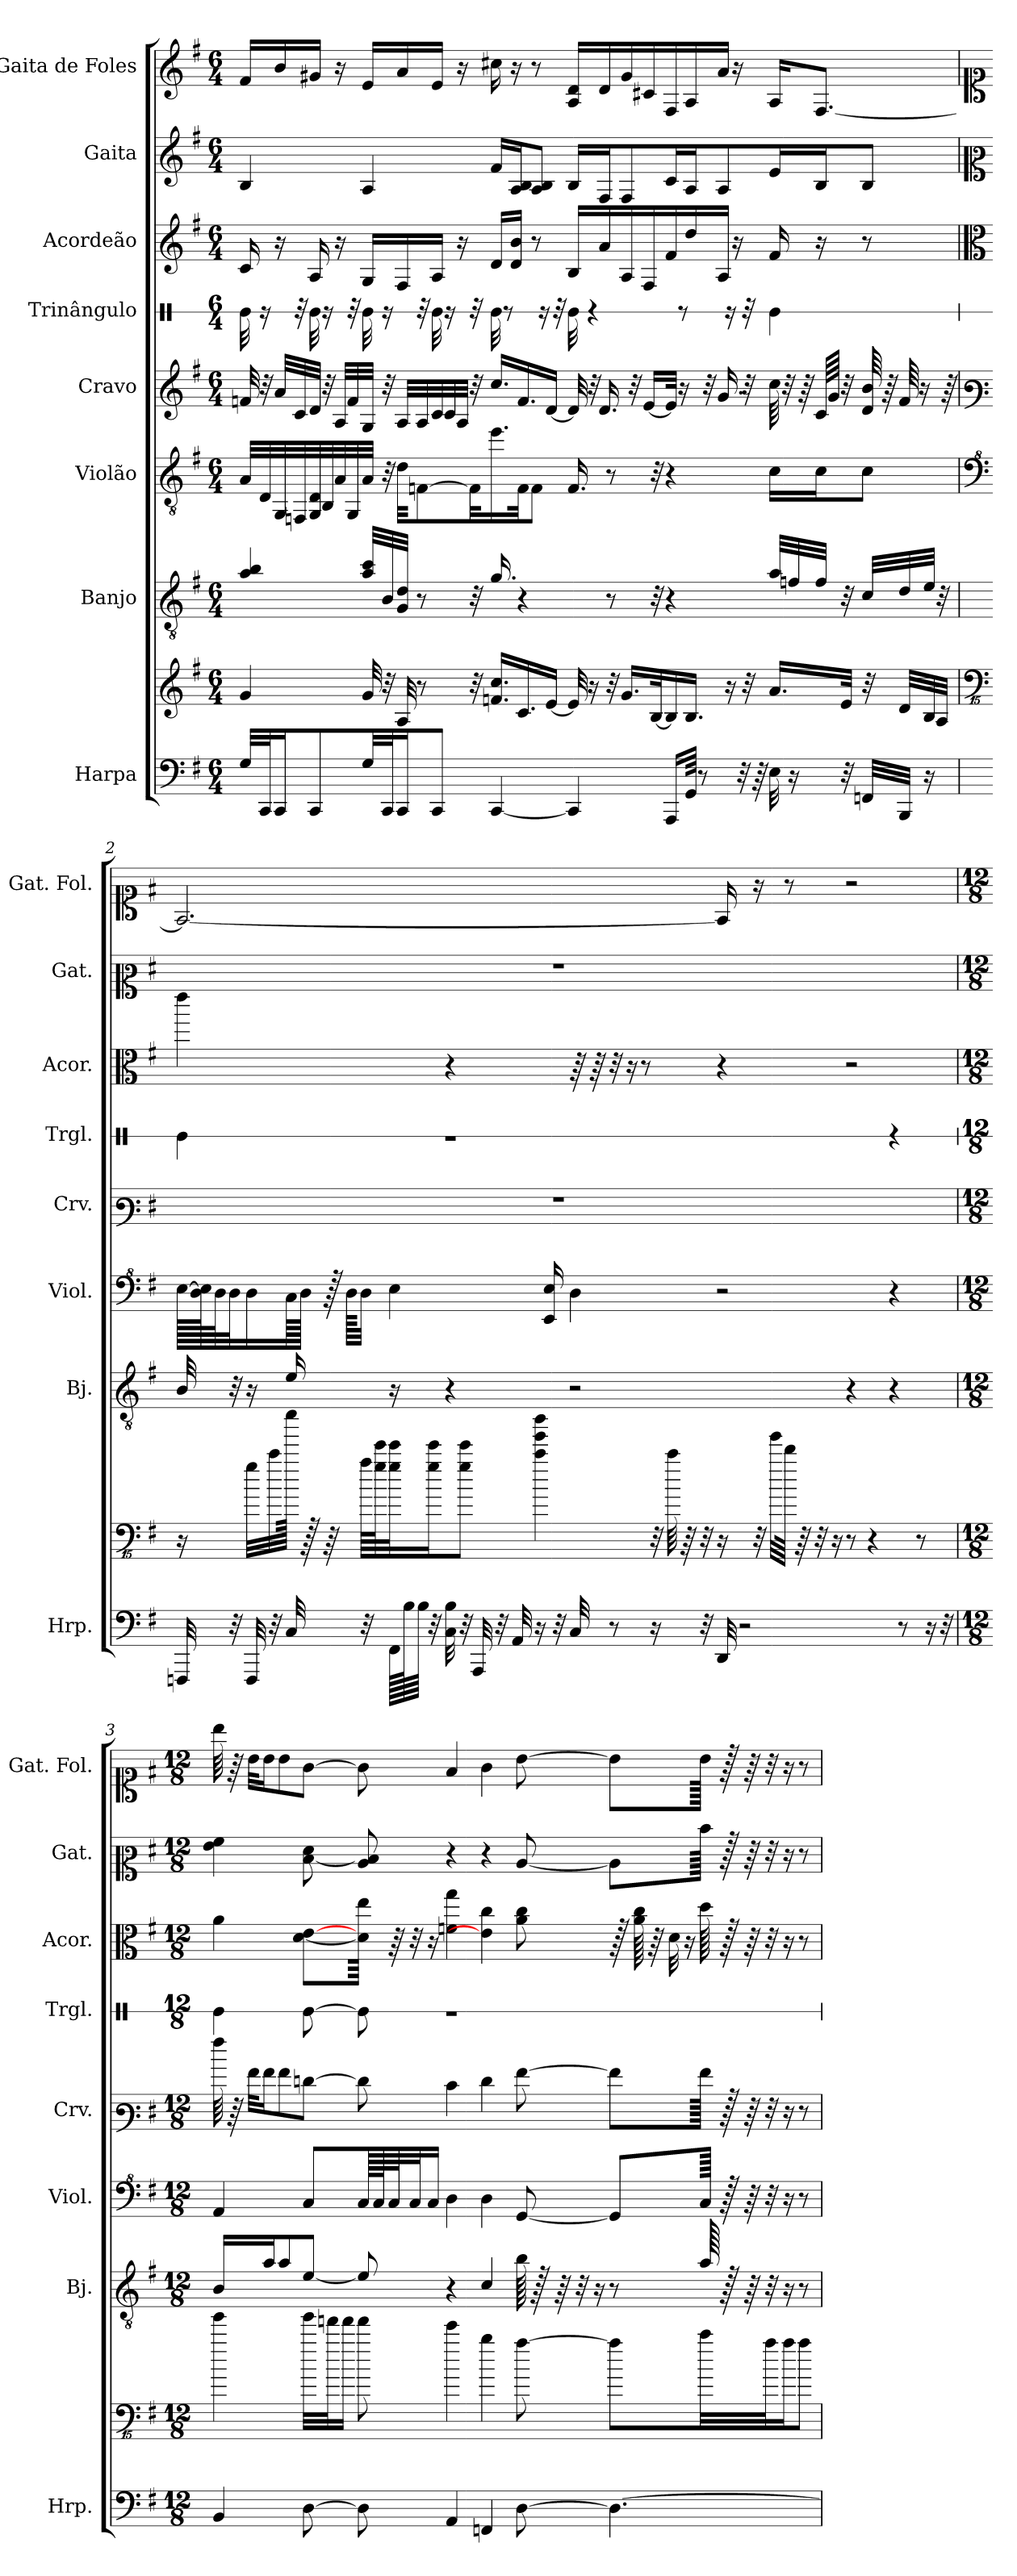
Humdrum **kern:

**kern	**kern	**kern	**kern	**kern	**kern	**kern	**kern	**kern
*part8	*part8	*part7	*part6	*part5	*part4	*part3	*part2	*part1
*staff9	*staff8	*staff7	*staff6	*staff5	*staff4	*staff3	*staff2	*staff1
*I"Harpa	*	*I"Banjo	*I"Violão	*I"Cravo	*I"Trinângulo	*I"Acordeão	*I"Gaita	*I"Gaita de Foles
*I'Hrp.	*	*I'Bj.	*I'Viol.	*I'Crv.	*I'Trgl.	*I'Acor.	*I'Gat.	*I'Gat. Fol.
*	*	*	*	*	*stria1	*	*	*
*clefF4	*clefG2	*clefGv2	*clefGv2	*clefG2	*clefX	*clefG2	*clefG2	*clefG2
*	*	*ITrd7c12	*	*	*	*	*	*ITrd1c2
*k[f#]	*k[f#]	*k[f#]	*k[f#]	*k[f#]	*k[]	*k[f#]	*k[f#]	*k[b-]
*M6/4	*M6/4	*M6/4	*M6/4	*M6/4	*M6/4	*M6/4	*M6/4	*M6/4
=1	=1	=1	=1	=1	=1	=1	=1	=1
32G/LLL	4g/	4A/ 4B/	32A/LLL	32fn/	32Re\	16c/	4B/	16e/LL
32CC/J	.	.	32D/	32r	16r	.	.	.
16CC/J	.	.	32GG/	32a/LLL	.	16r	.	16a/
.	.	.	32FFn/	32c/	32r	.	.	.
8CC/	.	.	32GG/ 32D/	32d/JJJ	32Re\	16A/	.	16f#X/JJ
.	.	.	32BB/	32r	16r	.	.	.
.	.	.	32A/	32A/LLL	.	16r	.	16r
.	.	.	32GG/	32f/	32r	.	.	.
32G/LL	32g/	32A/ 32c/LLL	32A/JJJ	32G/JJJ	32Re\	16G/LL	4A/	16d/LL
32CC/J	32r	32BB/	32r	32r	16r	.	.	.
16CC/J	32A/	32GG/ 32D/JJJ	32d\KKL	32A/LLL	.	16F#/	.	16g/
.	8r	8r	[8Fn\	32A/	32r	.	.	.
8CC/J	.	.	.	32c/	32Re\	16A/JJ	.	16d/JJ
.	.	.	.	32c/	16r	.	.	.
.	.	.	.	32A/JJJ	.	16r	.	16r
.	32r	32r	32F\KL]	32r	32r	.	.	.
[4CC/	16.fn/ 16.cc/LL	16.G/	16.ee\	16.cc/LL	32Re\	16d/LL	16f#/LL	16bn\
.	.	.	.	.	8r	.	.	.
.	.	.	.	.	.	16d/ 16b/JJ	16A/ 16B/J	16r
.	16.c/	4r	32F\JK	16.f/	.	.	.	.
.	.	.	8F\J	.	.	8r	8A/ 8B/J	8r
.	.	.	.	.	16r	.	.	.
.	[16e/JJ	.	.	[16d/JJ	.	.	.	.
.	.	.	.	.	32r	.	.	.
4CC/]	32e/]	.	16.F/	32d/]	32Re\	16B/LL	16B/LL	16G/ 16c/LL
.	16r	.	.	32r	4r	.	.	.
.	.	.	.	16.d/	.	16a/	16F#/J	16c/
.	32r	8r	8r	.	.	.	.	.
.	16.g/LL	.	.	.	.	16A/	8F#/	16f#/
.	.	.	.	32r	.	.	.	.
.	.	.	.	[16e/LL	.	16F#/	.	16Bn/
.	[32B/K	32r	32r	.	.	.	.	.
16AAA/LL	16B/]	4r	4r	32e/JJk]	.	16f#/	16c/L	16E/
.	.	.	.	16r	8r	.	.	.
64GG/JJkk	16.B/JJ	.	.	.	.	16dd/	16A/J	16G/
8r	.	.	.	.	.	.	.	.
.	.	.	.	32r	.	.	.	.
.	.	.	.	16.g/	.	16A/JJ	8A/	16g/JJ
.	16r	.	.	.	16r	.	.	.
.	.	.	.	.	.	16r	.	16r
32r	.	.	.	.	.	.	.	.
.	32r	.	.	32r	32r	.	.	.
64r	.	.	.	.	.	.	.	.
32E\	16.a/LL	32A/LLL	16c\LL	64cc\	4Re\	16f#/	16e/L	16G/KL
.	.	.	.	32r	.	.	.	.
16r	.	32Fn/	.	.	.	.	.	.
.	.	.	.	64r	.	.	.	.
.	.	32F/JJJ	16c\J	64c/LLLL	.	16r	16B/J	[8.E/J
.	.	.	.	64g/JJJJ	.	.	.	.
32r	32e/JJk	32r	.	32r	.	.	.	.
32FFn/LLL	32r	32C/LLL	8c\J	64d/ 64b/	.	8r	8B/J	.
.	.	.	.	64r	.	.	.	.
32BBB/JJJ	32d/LLL	32D/	.	64f/	.	.	.	.
.	.	.	.	16r	.	.	.	.
16r	32B/	32E/JJJ	.	.	.	.	.	.
.	32A/JJJ	32r	.	.	.	.	.	.
.	.	.	.	64r	.	.	.	.
!!LO:PB:g=z
=2	=2	=2	=2	=2	=2	=2	=2	=2
*	*clefFvv4	*	*clefF^4	*clefF3	*	*clefC3	*clefC2	*clefC1
32FFFn/	16r	32BB/	[128e\LLLLL	1.r	4Re\	4eee\	1.r	2.E/_
.	.	.	128d\ 128e\]J	.	.	.	.	.
.	.	.	64d\J	.	.	.	.	.
32r	.	32r	32d\J	.	.	.	.	.
32FFF/	32G\LLL	16r	16d\	.	.	.	.	.
32r	32c\	.	.	.	.	.	.	.
32C/	128ee\JJJkk	16E/	128c\LLL	.	.	.	.	.
.	128r	.	128d\JJJJJ	.	.	.	.	.
.	64r	.	128r	.	.	.	.	.
.	.	.	128d\KKLLL	.	.	.	.	.
32r	64A\LLLL	.	32d\JJJ	.	.	.	.	.
.	64G\ 64e\J	.	.	.	.	.	.	.
128FF#\LLLLL	32G\ 32e\J	16r	4e\	.	.	.	.	.
128B\J	.	.	.	.	.	.	.	.
64B\JJJJ	.	.	.	.	.	.	.	.
32r	16G\ 16e\J	.	.	.	.	.	.	.
32C\ 32B\	.	4r	.	.	1r	4r	.	.
32r	8G\ 8e\J	.	.	.	.	.	.	.
32AAA/	.	.	.	.	.	.	.	.
32r	.	.	.	.	.	.	.	.
32AA/	.	.	.	.	.	.	.	.
16r	4c\ 4g\ 4dd\	.	.	.	.	.	.	.
.	.	.	16E/ 16e/	.	.	.	.	.
32r	.	.	.	.	.	.	.	.
32C/	.	2r	4d\	.	.	64r	.	.
.	.	.	.	.	.	64r	.	.
8r	.	.	.	.	.	32r	.	.
.	.	.	.	.	.	16r	.	.
.	.	.	.	.	.	8r	.	.
16r	32r	.	.	.	.	.	.	.
.	64c\	.	.	.	.	.	.	.
.	64r	.	.	.	.	.	.	.
32r	32r	.	.	.	.	.	.	.
32DD/	16r	.	2r	.	.	4r	.	16E/]
2r	.	.	.	.	.	.	.	.
.	32r	.	.	.	.	.	.	16r
.	32g\LLL	.	.	.	.	.	.	.
.	64d\JJJk	.	.	.	.	.	.	8r
.	64r	.	.	.	.	.	.	.
.	32r	.	.	.	.	.	.	.
.	16r	.	.	.	.	.	.	.
.	8r	4r	.	.	.	2r	.	2r
.	4r	.	.	.	.	.	.	.
.	.	4r	4r	.	4r	.	.	.
8r	.	.	.	.	.	.	.	.
.	8r	.	.	.	.	.	.	.
16r	.	.	.	.	.	.	.	.
32r	.	.	.	.	.	.	.	.
!!LO:PB:g=z
=3	=3	=3	=3	=3	=3	=3	=3	=3
*M12/8	*M12/8	*M12/8	*M12/8	*M12/8	*M12/8	*M12/8	*M12/8	*M12/8
4BB/	4g\	16BB/LL	4A/	64aa\	4Re\	4a\	4g\ 4a\	64aa\
.	.	.	.	64r	.	.	.	64r
.	.	.	.	32a\KLL	.	.	.	32a\KLL
.	.	16A/J	.	16a\J	.	.	.	16a\J
.	.	8A/	.	8a\	.	.	.	8a\
[8D\	32g\LLL	[8E/J	8c/L	[8fn\J	[8Re\	[8d\ [8e\L	[8d\ 8f#\	[8f\J
.	32fn\J	.	.	.	.	.	.	.
.	16f\JJ	.	.	.	.	.	.	.
8D\]	8f\	8E/]	128c/LLLL	8f\]	8Re\]	64d\] 64ee\Jkkk	8c/ 8d/]	8f\]
.	.	.	128c/J	.	.	.	.	.
.	.	.	64c/J	.	.	64r	.	.
.	.	.	32c/J	.	.	32r	.	.
.	.	.	16c/JJ	.	.	16r	.	.
4AA/	4e\	4r	4d\	4e\	1r	4fn\ 4gg\	4r	4e/
4FFn/	4B\	4C/	4d\	4f\	.	4e\] 4cc\	4r	4f\
[8D\	[8A\	128B\	[8G/	[8a\	.	8a\ 8cc\	[8c/	[8a\
.	.	128r	.	.	.	.	.	.
.	.	64r	.	.	.	.	.	.
.	.	32r	.	.	.	.	.	.
.	.	16r	.	.	.	.	.	.
4.D\_	8A\L]	8r	8G/L]	8a\L]	.	128r	8c\L]	8a\L]
.	.	.	.	.	.	128a\ 128cc\	.	.
.	.	.	.	.	.	64r	.	.
.	.	.	.	.	.	32d\	.	.
.	.	.	.	.	.	16r	.	.
.	32c\LL	128A/	128c/Jkkkk	128a\Jkkkk	.	128dd\	128dd\Jkkkk	128a\Jkkkk
.	.	128r	128r	128r	.	128r	128r	128r
.	.	64r	64r	64r	.	64r	64r	64r
.	32A\J	32r	32r	32r	.	32r	32r	32r
.	16A\J	16r	16r	16r	.	16r	16r	16r
.	8A\J	8r	8r	8r	.	8r	8r	8r
=	=	=	=	=	=	=	=	=
*-	*-	*-	*-	*-	*-	*-	*-	*-
